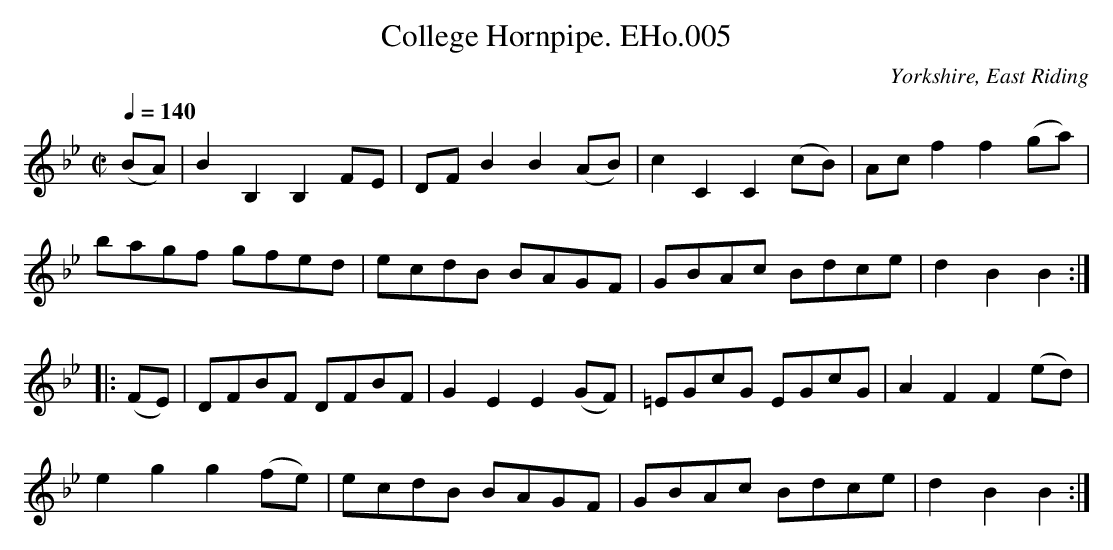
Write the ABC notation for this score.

X:1
T:College Hornpipe. EHo.005
M:C|
L:1/8
Q:1/4=140
O:Yorkshire, East Riding
K:Bb
(BA)|B2B,2B,2FE|DFB2B2(AB)|c2C2C2(cB)|Acf2f2(ga)|
bagf gfed|ecdB BAGF|GBAc Bdce|d2B2B2:|
|:(FE)|DFBF DFBF|G2E2E2(GF)|=EGcG EGcG|A2F2F2 (ed)|
e2g2g2(fe)|ecdB BAGF|GBAc Bdce|d2B2B2:|
